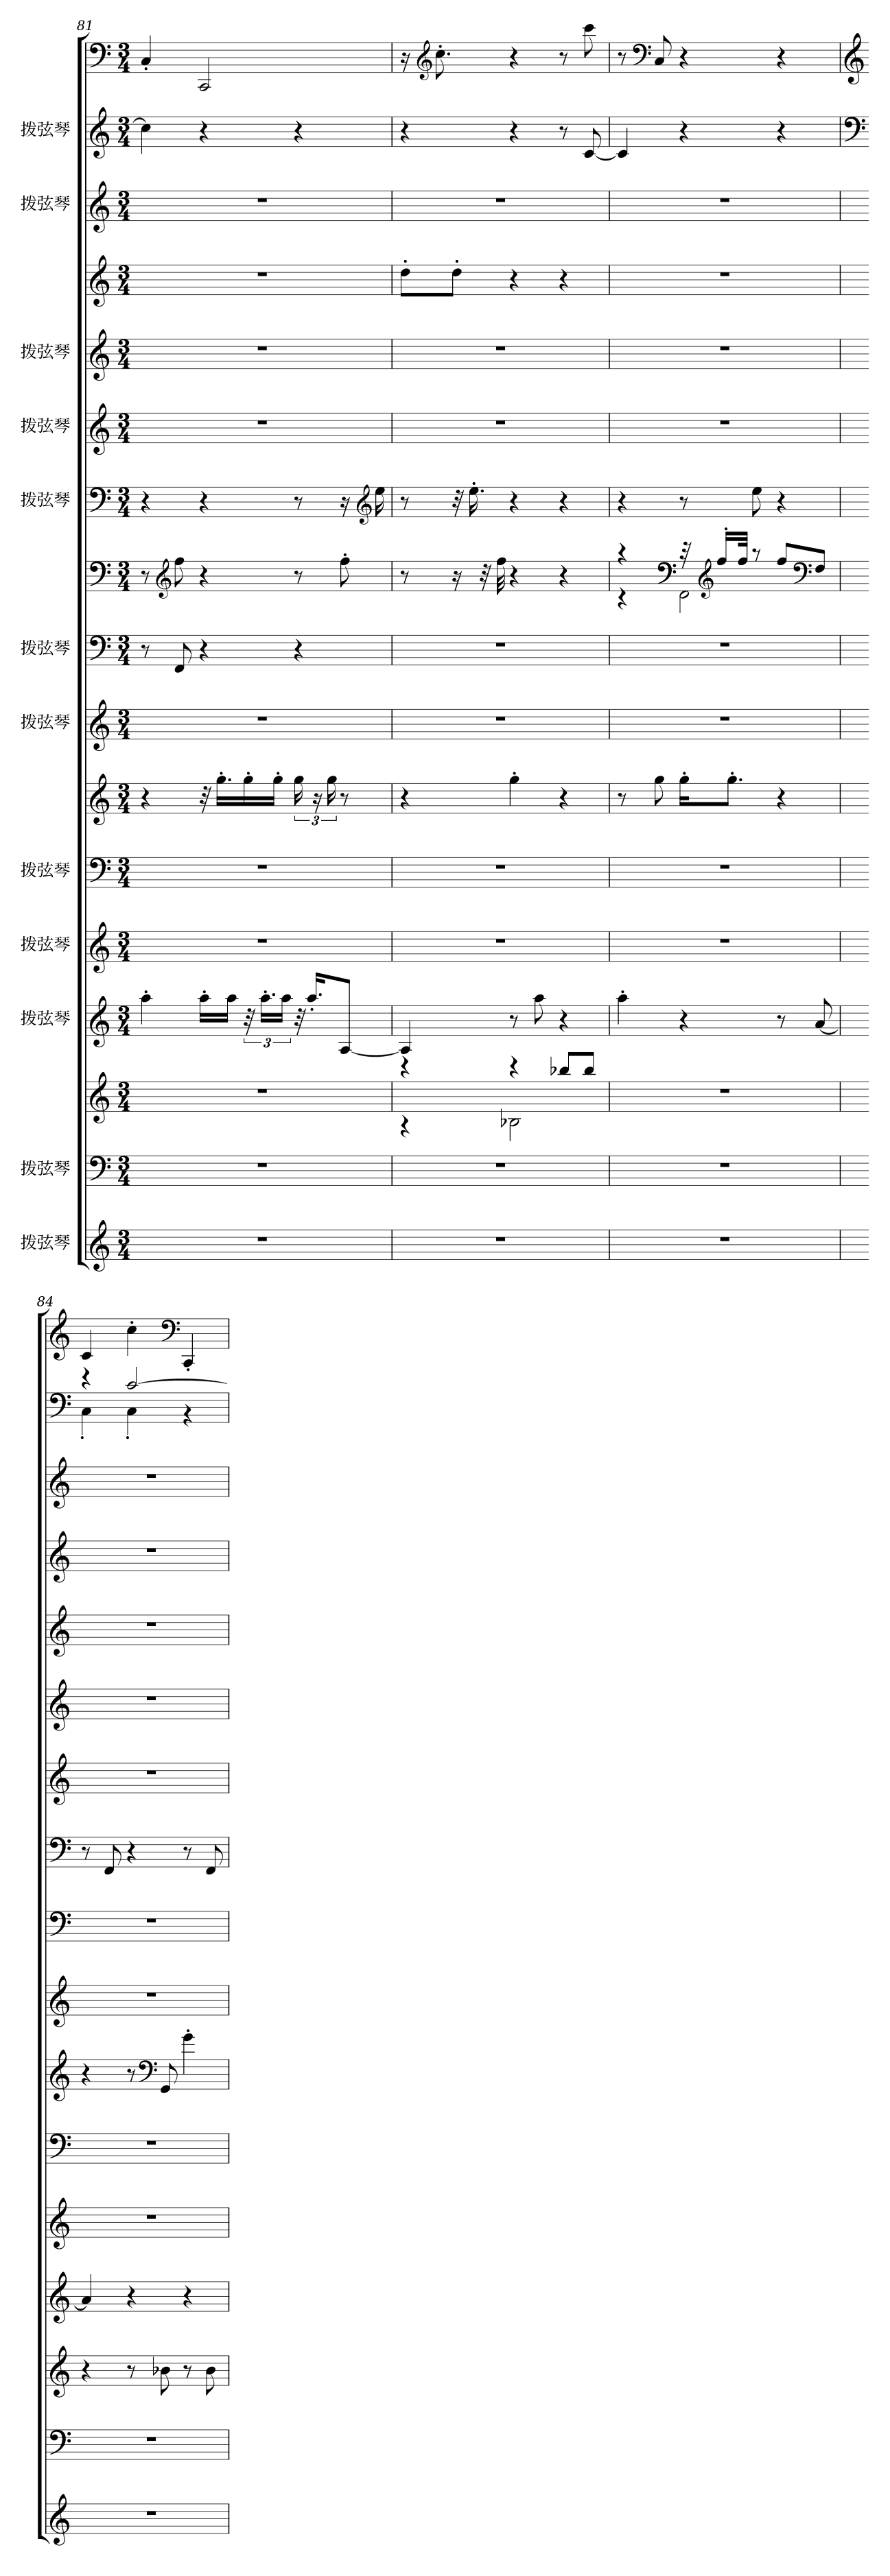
**kern	**kern	**kern	**kern	**kern	**kern	**kern	**kern	**kern	**kern	**kern	**kern	**kern	**kern	**kern	**kern	**kern
*part12	*part11	*part11	*part10	*part9	*part8	*part8	*part7	*part6	*part6	*part5	*part4	*part3	*part3	*part2	*part1	*part1
*staff17	*staff16	*staff15	*staff14	*staff13	*staff12	*staff11	*staff10	*staff9	*staff8	*staff7	*staff6	*staff5	*staff4	*staff3	*staff2	*staff1
*I"拨弦琴	*I"拨弦琴	*	*I"拨弦琴	*I"拨弦琴	*I"拨弦琴	*	*I"拨弦琴	*I"拨弦琴	*	*I"拨弦琴	*I"拨弦琴	*I"拨弦琴	*	*I"拨弦琴	*I"拨弦琴	*
*clefG2	*clefF4	*clefG2	*clefG2	*clefG2	*clefF4	*clefG2	*clefG2	*clefF4	*clefF4	*clefF4	*clefG2	*clefG2	*clefG2	*clefG2	*clefG2	*clefF4
*k[]	*k[]	*k[]	*k[]	*k[]	*k[]	*k[]	*k[]	*k[]	*k[]	*k[]	*k[]	*k[]	*k[]	*k[]	*k[]	*k[]
*M3/4	*M3/4	*M3/4	*M3/4	*M3/4	*M3/4	*M3/4	*M3/4	*M3/4	*M3/4	*M3/4	*M3/4	*M3/4	*M3/4	*M3/4	*M3/4	*M3/4
=81	=81	=81	=81	=81	=81	=81	=81	=81	=81	=81	=81	=81	=81	=81	=81	=81
2.r	2.r	2.r	4aa'\	2.r	2.r	4r	2.r	8r	8r	4r	2.r	2.r	2.r	2.r	4cc\]	4C'/
*	*	*	*	*	*	*	*	*	*clefG2	*	*	*	*	*	*	*
.	.	.	.	.	.	.	.	8FF/	8ff\	.	.	.	.	.	.	.
.	.	.	16aa'\LL	.	.	32r	.	4r	4r	4r	.	.	.	.	4r	2CC/
.	.	.	.	.	.	16.gg'\LL	.	.	.	.	.	.	.	.	.	.
.	.	.	16aa\JJ	.	.	.	.	.	.	.	.	.	.	.	.	.
.	.	.	48r	.	.	16gg'\	.	.	.	.	.	.	.	.	.	.
.	.	.	24.aa'\LL	.	.	.	.	.	.	.	.	.	.	.	.	.
.	.	.	.	.	.	16gg'\JJ	.	.	.	.	.	.	.	.	.	.
.	.	.	24aa\JJ	.	.	.	.	.	.	.	.	.	.	.	.	.
.	.	.	32r	.	.	24gg\	.	4r	8r	8r	.	.	.	.	4r	.
.	.	.	16.aa'/KL	.	.	.	.	.	.	.	.	.	.	.	.	.
.	.	.	.	.	.	24r	.	.	.	.	.	.	.	.	.	.
.	.	.	.	.	.	24gg\	.	.	.	.	.	.	.	.	.	.
.	.	.	[8A/J	.	.	8r	.	.	8ff'\	16r	.	.	.	.	.	.
*	*	*	*	*	*	*	*	*	*	*clefG2	*	*	*	*	*	*
.	.	.	.	.	.	.	.	.	.	16ee\	.	.	.	.	.	.
!!LO:PB:g=z
=82	=82	=82	=82	=82	=82	=82	=82	=82	=82	=82	=82	=82	=82	=82	=82	=82
*	*	*^	*	*	*	*	*	*	*	*	*	*	*	*	*	*
2.r	2.r	4r	4r	4A/]	2.r	2.r	4r	2.r	2.r	8r	8r	2.r	2.r	8dd'\L	2.r	4r	16r
*	*	*	*	*	*	*	*	*	*	*	*	*	*	*	*	*	*clefG2
.	.	.	.	.	.	.	.	.	.	.	.	.	.	.	.	.	8.cc'\
.	.	.	.	.	.	.	.	.	.	16r	32r	.	.	8dd'\J	.	.	.
.	.	.	.	.	.	.	.	.	.	.	16.ee'\	.	.	.	.	.	.
.	.	.	.	.	.	.	.	.	.	32r	.	.	.	.	.	.	.
.	.	.	.	.	.	.	.	.	.	32ff\	.	.	.	.	.	.	.
.	.	4r	2B-X\	8r	.	.	4gg'\	.	.	4r	4r	.	.	4r	.	4r	4r
.	.	.	.	8aa\	.	.	.	.	.	.	.	.	.	.	.	.	.
.	.	8bb-X/L	.	4r	.	.	4r	.	.	4r	4r	.	.	4r	.	8r	8r
.	.	8bb-/J	.	.	.	.	.	.	.	.	.	.	.	.	.	[8c/	8ccc\
*	*	*v	*v	*	*	*	*	*	*	*	*	*	*	*	*	*	*
=83	=83	=83	=83	=83	=83	=83	=83	=83	=83	=83	=83	=83	=83	=83	=83	=83
*	*	*	*	*	*	*	*	*	*^	*	*	*	*	*	*	*
2.r	2.r	2.r	4aa'\	2.r	2.r	8r	2.r	2.r	4r	4r	4r	2.r	2.r	2.r	2.r	4c/]	8r
*	*	*	*	*	*	*	*	*	*	*	*	*	*	*	*	*	*clefF4
.	.	.	.	.	.	8gg\	.	.	.	.	.	.	.	.	.	.	8C/
*	*	*	*	*	*	*	*	*	*clefF4	*	*	*	*	*	*	*	*
.	.	.	4r	.	.	16gg'\KL	.	.	32r	2FF\	8r	.	.	.	.	4r	4r
*	*	*	*	*	*	*	*	*	*clefG2	*	*	*	*	*	*	*	*
.	.	.	.	.	.	.	.	.	16ff'/LL	.	.	.	.	.	.	.	.
.	.	.	.	.	.	8.gg'\J	.	.	.	.	.	.	.	.	.	.	.
.	.	.	.	.	.	.	.	.	32ff/JJk	.	.	.	.	.	.	.	.
.	.	.	.	.	.	.	.	.	8r	.	8ee\	.	.	.	.	.	.
.	.	.	8r	.	.	4r	.	.	8ff/L	.	4r	.	.	.	.	4r	4r
*	*	*	*	*	*	*	*	*	*clefF4	*	*	*	*	*	*	*	*
.	.	.	[8a/	.	.	.	.	.	8F/J	.	.	.	.	.	.	.	.
*	*	*	*	*	*	*	*	*	*v	*v	*	*	*	*	*	*	*
=84	=84	=84	=84	=84	=84	=84	=84	=84	=84	=84	=84	=84	=84	=84	=84	=84
*	*	*	*	*	*	*	*	*	*	*	*	*	*	*	*clefF4	*clefG2
*	*	*	*	*	*	*	*	*	*	*	*	*	*	*	*^	*
2.r	2.r	4r	4a/]	2.r	2.r	4r	2.r	2.r	8r	2.r	2.r	2.r	2.r	2.r	4r	4C'\	4c/
.	.	.	.	.	.	.	.	.	8FF/	.	.	.	.	.	.	.	.
.	.	8r	4r	.	.	8r	.	.	4r	.	.	.	.	.	[2c/	4C'\	4cc'\
*	*	*	*	*	*	*clefF4	*	*	*	*	*	*	*	*	*	*	*
.	.	8b-X\	.	.	.	8GG/	.	.	.	.	.	.	.	.	.	.	.
*	*	*	*	*	*	*	*	*	*	*	*	*	*	*	*	*	*clefF4
.	.	8r	4r	.	.	4g'\	.	.	8r	.	.	.	.	.	.	4r	4CC'/
.	.	8b-\	.	.	.	.	.	.	8FF/	.	.	.	.	.	.	.	.
*	*	*	*	*	*	*	*	*	*	*	*	*	*	*	*v	*v	*
=	=	=	=	=	=	=	=	=	=	=	=	=	=	=	=	=
*-	*-	*-	*-	*-	*-	*-	*-	*-	*-	*-	*-	*-	*-	*-	*-	*-
